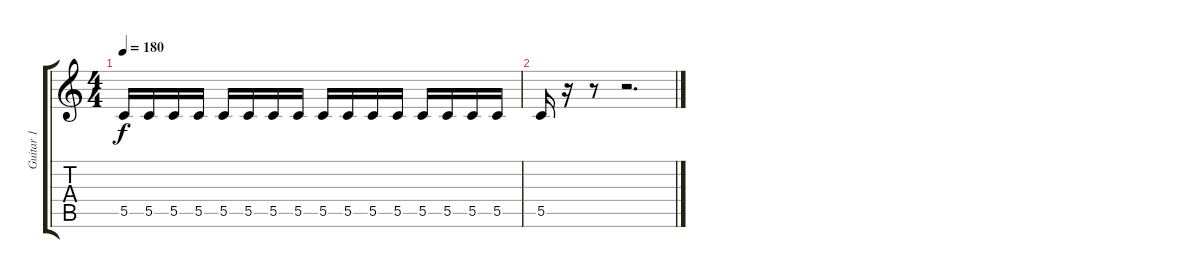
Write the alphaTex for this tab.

\track ("Guitar 1" "Guitar 1") {instrument distortionguitar}
\staff {score tabs}
\tuning (D4 A3 F3 C3 G2 D2) {hide}
\ts (4 4)
\tempo 180
\clef g2
\ks c
5.5.16{dy f} 5.5.16 5.5.16 5.5.16 5.5.16 5.5.16 5.5.16 5.5.16 5.5.16 5.5.16 5.5.16 5.5.16 5.5.16 5.5.16 5.5.16 5.5.16 |
5.5.16 r.16 r.8 r.2{d}
